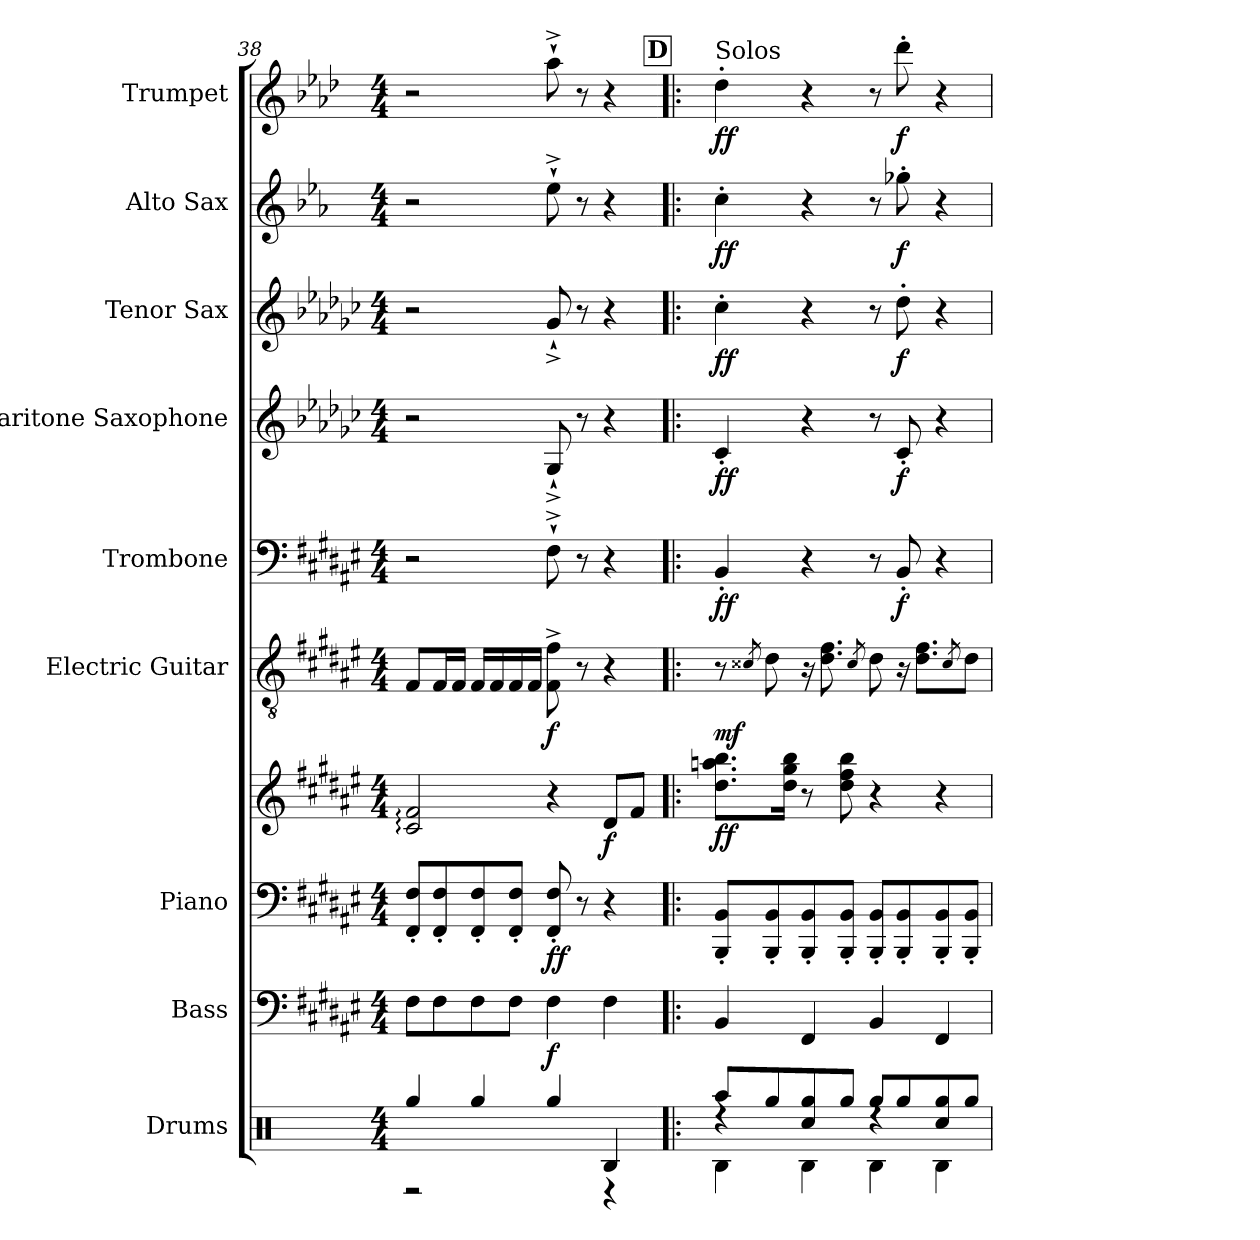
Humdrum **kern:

**kern	**kern	**dynam	**kern	**kern	**dynam	**kern	**dynam	**kern	**dynam	**kern	**dynam	**kern	**dynam	**kern	**dynam	**kern	**dynam
*part9	*part8	*part8	*part7	*part7	*part7	*part6	*part6	*part5	*part5	*part4	*part4	*part3	*part3	*part2	*part2	*part1	*part1
*staff10	*staff9	*staff9	*staff8	*staff7	*staff7/8	*staff6	*staff6	*staff5	*staff5	*staff4	*staff4	*staff3	*staff3	*staff2	*staff2	*staff1	*staff1
*I"Drums	*I"Bass	*	*I"Piano	*	*	*I"Electric Guitar	*	*I"Trombone	*	*I"Baritone Saxophone	*	*I"Tenor Sax	*	*I"Alto Sax	*	*I"Trumpet	*
*I'Drums	*I'Bass	*	*I'Piano	*	*	*I'El. Guit.	*	*I'Tbn.	*	*I'Bar. Sax.	*	*I'Tenor	*	*I'Alto	*	*I'Tpt.	*
*clefX	*clefF4	*	*clefF4	*clefG2	*	*clefGv2	*	*clefF4	*	*clefG2	*	*clefG2	*	*clefG2	*	*clefG2	*
*	*ITrd7c12	*	*	*	*	*	*	*	*	*ITrd12c21	*	*ITrd8c14	*	*ITrd5c9	*	*ITrd1c2	*
*k[]	*k[f#c#g#d#a#e#]	*	*k[f#c#g#d#a#e#]	*k[f#c#g#d#a#e#]	*	*k[f#c#g#d#a#e#]	*	*k[f#c#g#d#a#e#]	*	*k[b-e-a-d-g-c-]	*	*k[b-e-a-d-g-c-]	*	*k[b-e-a-d-g-c-]	*	*k[b-e-a-d-g-c-]	*
*M4/4	*M4/4	*	*M4/4	*M4/4	*	*M4/4	*	*M4/4	*	*M4/4	*	*M4/4	*	*M4/4	*	*M4/4	*
=38	=38	=38	=38	=38	=38	=38	=38	=38	=38	=38	=38	=38	=38	=38	=38	=38	=38
*^	*	*	*	*	*	*	*	*	*	*	*	*	*	*	*	*	*
4Rgg/	2rD	8FF#\L	.	8FF#/' 8F#/'L	2c#/: 2f#/:	.	8F#/L	.	2r	.	2r	.	2r	.	2r	.	2r	.
.	.	8FF#\	.	8FF#/' 8F#/'	.	.	16F#/L	.	.	.	.	.	.	.	.	.	.	.
.	.	.	.	.	.	.	16F#/JJ	.	.	.	.	.	.	.	.	.	.	.
4Rgg/	.	8FF#\	.	8FF#/' 8F#/'	.	.	16F#/LL	.	.	.	.	.	.	.	.	.	.	.
.	.	.	.	.	.	.	16F#/	.	.	.	.	.	.	.	.	.	.	.
.	.	8FF#\J	.	8FF#/' 8F#/'J	.	.	16F#/	.	.	.	.	.	.	.	.	.	.	.
.	.	.	.	.	.	.	16F#/JJ	.	.	.	.	.	.	.	.	.	.	.
!	!	!	!LO:DY:b	!	!	!LO:DY:b=2	!	!	!	!	!	!	!	!	!	!	!	!
!	!	!	!	!	!	!LO:DY:n=1:b=2	!	!LO:DY:b	!	!	!	!	!	!	!	!	!	!
4Rgg/	4ryy	4FF#\	f	8FF#/' 8F#/'	4r	f f	8F#\^ 8f#\^	f	8F#`^\	.	8GG-`^/	.	8G-`^/	.	8g-`^\	.	8gg-`^\	.
.	.	.	.	8r	.	.	8r	.	8r	.	8r	.	8r	.	8r	.	8r	.
!	!	!	!	!	!	!LO:DY:n=2:b	!	!	!	!	!	!	!	!	!	!	!	!
4RB/	4r	4FF#\	.	4r	8d#/L	f	4r	.	4r	.	4r	.	4r	.	4r	.	4r	.
.	.	.	.	.	8f#/J	.	.	.	.	.	.	.	.	.	.	.	.	.
!!LO:PB:g=z
!!LO:REH:place=s1:a:fs=14:t=D
=39!|:	=39!|:	=39!|:	=39!|:	=39!|:	=39!|:	=39!|:	=39!|:	=39!|:	=39!|:	=39!|:	=39!|:	=39!|:	=39!|:	=39!|:	=39!|:	=39!|:	=39!|:	=39!|:
*	*^	*	*	*	*	*	*	*	*	*	*	*	*	*	*	*	*	*
!	!	!	!	!	!	!	!	!	!	!	!	!	!	!	!	!	!	!LO:TX:a:t=Solos	!
!	!	!	!	!	!	!	!LO:DY:b	!	!LO:DY:b	!	!LO:DY:b	!	!LO:DY:b	!	!LO:DY:b	!	!LO:DY:b	!	!LO:DY:b
8Raa/L	4rdd	4RB\	4BBB/	.	8BBB/' 8BB/'L	8.dd#\ 8.aan\ 8.bb\L	ff	8r	mf	4BB'/	ff	4C-'/	ff	4c-'\	ff	4e-'\	ff	4cc-'\	ff
.	.	.	.	.	.	.	.	8qc##X/	.	.	.	.	.	.	.	.	.	.	.
8Rgg/	.	.	.	.	8BBB/' 8BB/'	.	.	8d#\	.	.	.	.	.	.	.	.	.	.	.
.	.	.	.	.	.	16dd#\ 16gg#\ 16bb\Jk	.	.	.	.	.	.	.	.	.	.	.	.	.
8Rgg/	4Rcc/	4RB\	4FFF#/	.	8BBB/' 8BB/'	8r	.	16r	.	4r	.	4r	.	4r	.	4r	.	4r	.
.	.	.	.	.	.	.	.	8.d#\ 8.f#\	.	.	.	.	.	.	.	.	.	.	.
8Rgg/J	.	.	.	.	8BBB/' 8BB/'J	8dd#\ 8ff#\ 8bb\	.	.	.	.	.	.	.	.	.	.	.	.	.
.	.	.	.	.	.	.	.	8qc##/	.	.	.	.	.	.	.	.	.	.	.
8Rgg/L	4rdd	4RB\	4BBB/	.	8BBB/' 8BB/'L	4r	.	8d#\	.	8r	.	8r	.	8r	.	8r	.	8r	.
!	!	!	!	!	!	!	!	!	!	!	!LO:DY:b	!	!LO:DY:b	!	!LO:DY:b	!	!LO:DY:b	!	!LO:DY:b
8Rgg/	.	.	.	.	8BBB/' 8BB/'	.	.	16r	.	8BB'/	f	8C-'/	f	8d-'\	f	8b--X'\	f	8ccc-'\	f
.	.	.	.	.	.	.	.	8.d#\ 8.f#\L	.	.	.	.	.	.	.	.	.	.	.
8Rgg/	4Rcc/	4RB\	4FFF#/	.	8BBB/' 8BB/'	4r	.	.	.	4r	.	4r	.	4r	.	4r	.	4r	.
.	.	.	.	.	.	.	.	8qc##/	.	.	.	.	.	.	.	.	.	.	.
8Rgg/J	.	.	.	.	8BBB/' 8BB/'J	.	.	8d#\J	.	.	.	.	.	.	.	.	.	.	.
*v	*v	*v	*	*	*	*	*	*	*	*	*	*	*	*	*	*	*	*	*
=	=	=	=	=	=	=	=	=	=	=	=	=	=	=	=	=	=
*-	*-	*-	*-	*-	*-	*-	*-	*-	*-	*-	*-	*-	*-	*-	*-	*-	*-
